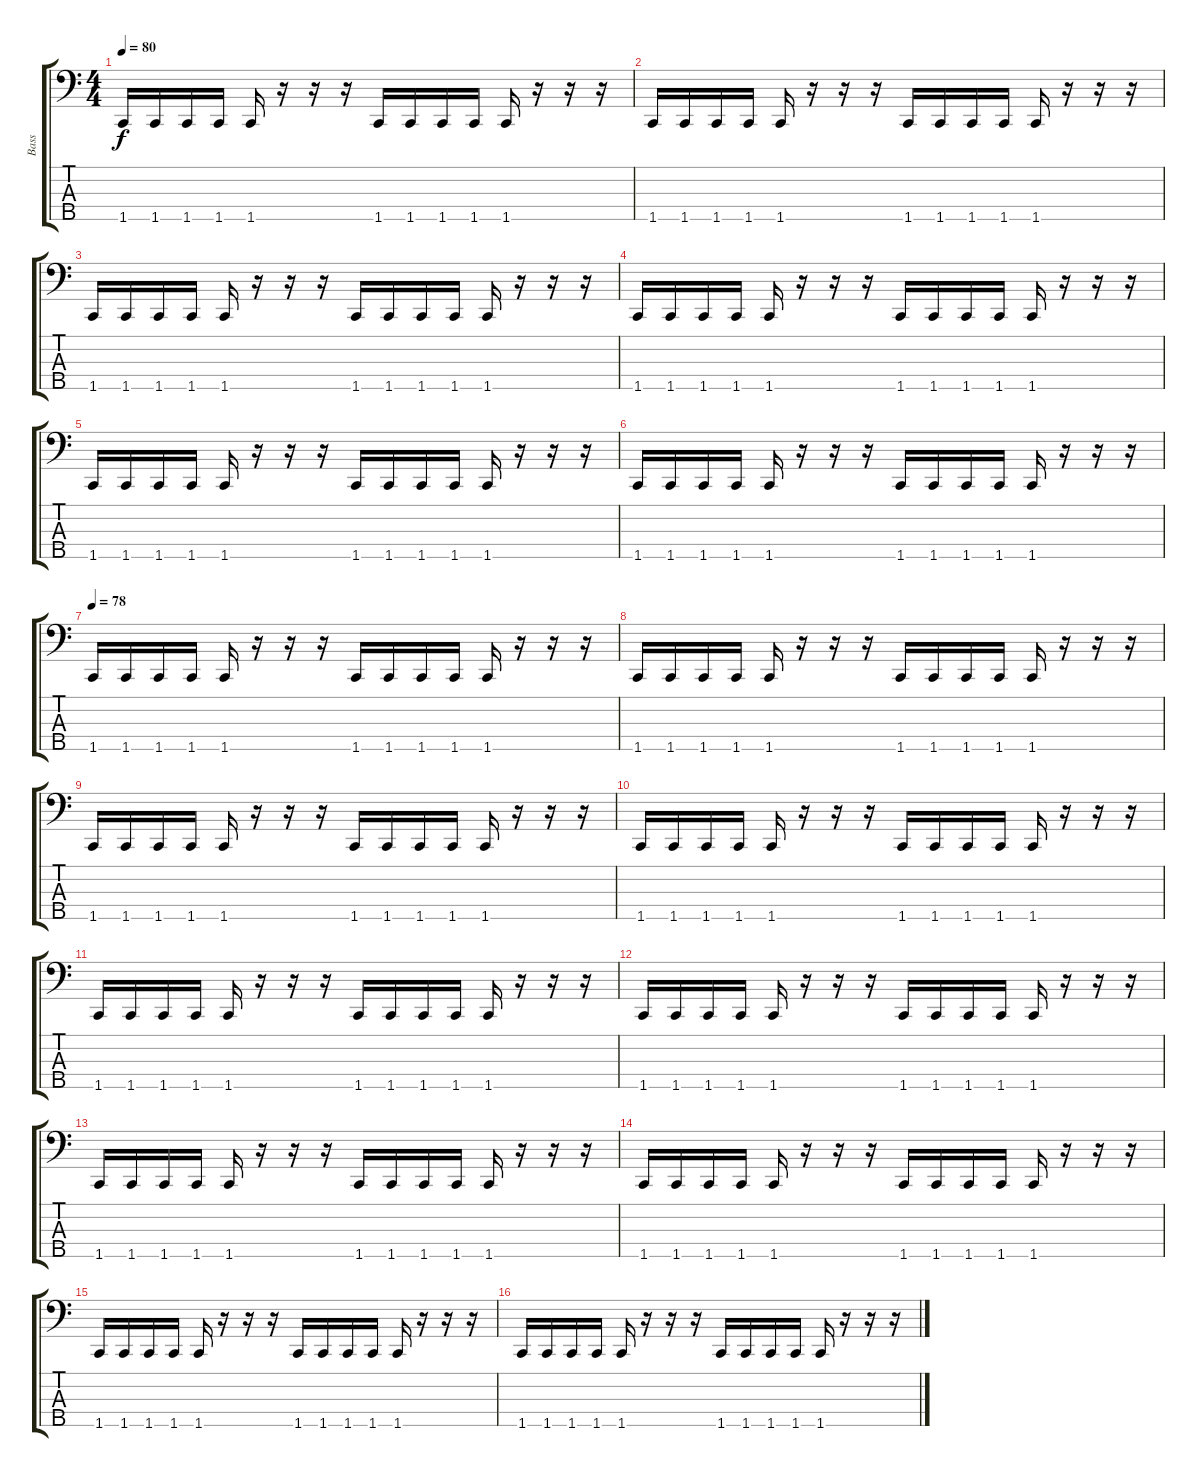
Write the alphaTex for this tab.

\track ("Bass" "Bass") {instrument electricbassfinger}
\staff {score tabs}
\tuning (G2 D2 A1 E1 B0) {hide}
\ts (4 4)
\tempo 80
\clef f4
\ks c
1.5.16{dy f} 1.5.16 1.5.16 1.5.16 1.5.16 r.16 r.16 r.16 1.5.16 1.5.16 1.5.16 1.5.16 1.5.16 r.16 r.16 r.16 |
1.5.16 1.5.16 1.5.16 1.5.16 1.5.16 r.16 r.16 r.16 1.5.16 1.5.16 1.5.16 1.5.16 1.5.16 r.16 r.16 r.16 |
1.5.16 1.5.16 1.5.16 1.5.16 1.5.16 r.16 r.16 r.16 1.5.16 1.5.16 1.5.16 1.5.16 1.5.16 r.16 r.16 r.16 |
1.5.16 1.5.16 1.5.16 1.5.16 1.5.16 r.16 r.16 r.16 1.5.16 1.5.16 1.5.16 1.5.16 1.5.16 r.16 r.16 r.16 |
1.5.16 1.5.16 1.5.16 1.5.16 1.5.16 r.16 r.16 r.16 1.5.16 1.5.16 1.5.16 1.5.16 1.5.16 r.16 r.16 r.16 |
1.5.16 1.5.16 1.5.16 1.5.16 1.5.16 r.16 r.16 r.16 1.5.16 1.5.16 1.5.16 1.5.16 1.5.16 r.16 r.16 r.16 |
\tempo 78
1.5.16 1.5.16 1.5.16 1.5.16 1.5.16 r.16 r.16 r.16 1.5.16 1.5.16 1.5.16 1.5.16 1.5.16 r.16 r.16 r.16 |
1.5.16 1.5.16 1.5.16 1.5.16 1.5.16 r.16 r.16 r.16 1.5.16 1.5.16 1.5.16 1.5.16 1.5.16 r.16 r.16 r.16 |
1.5.16 1.5.16 1.5.16 1.5.16 1.5.16 r.16 r.16 r.16 1.5.16 1.5.16 1.5.16 1.5.16 1.5.16 r.16 r.16 r.16 |
1.5.16 1.5.16 1.5.16 1.5.16 1.5.16 r.16 r.16 r.16 1.5.16 1.5.16 1.5.16 1.5.16 1.5.16 r.16 r.16 r.16 |
1.5.16 1.5.16 1.5.16 1.5.16 1.5.16 r.16 r.16 r.16 1.5.16 1.5.16 1.5.16 1.5.16 1.5.16 r.16 r.16 r.16 |
1.5.16 1.5.16 1.5.16 1.5.16 1.5.16 r.16 r.16 r.16 1.5.16 1.5.16 1.5.16 1.5.16 1.5.16 r.16 r.16 r.16 |
1.5.16 1.5.16 1.5.16 1.5.16 1.5.16 r.16 r.16 r.16 1.5.16 1.5.16 1.5.16 1.5.16 1.5.16 r.16 r.16 r.16 |
1.5.16 1.5.16 1.5.16 1.5.16 1.5.16 r.16 r.16 r.16 1.5.16 1.5.16 1.5.16 1.5.16 1.5.16 r.16 r.16 r.16 |
1.5.16 1.5.16 1.5.16 1.5.16 1.5.16 r.16 r.16 r.16 1.5.16 1.5.16 1.5.16 1.5.16 1.5.16 r.16 r.16 r.16 |
1.5.16 1.5.16 1.5.16 1.5.16 1.5.16 r.16 r.16 r.16 1.5.16 1.5.16 1.5.16 1.5.16 1.5.16 r.16 r.16 r.16
